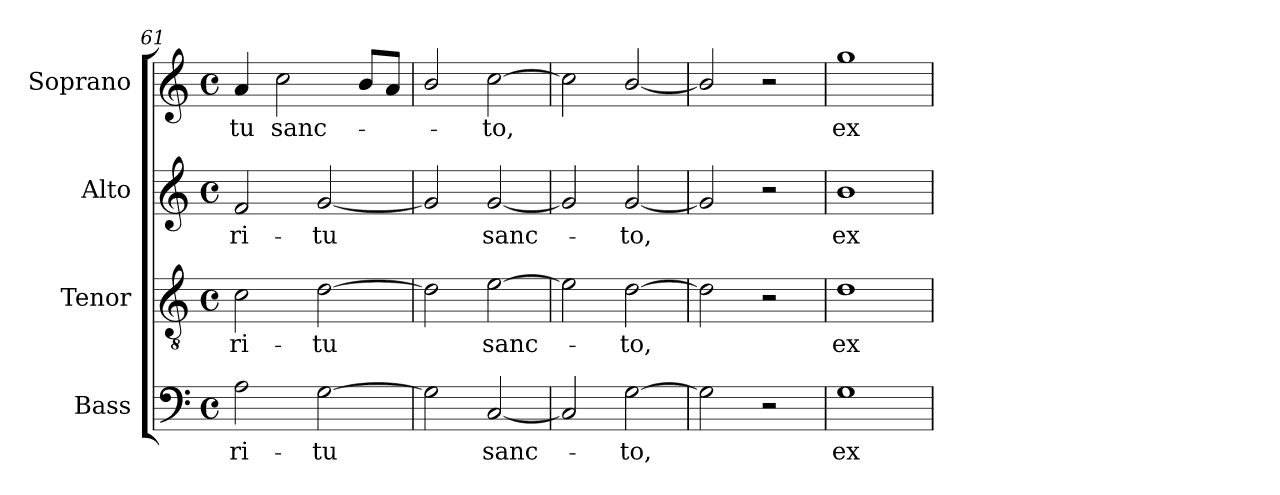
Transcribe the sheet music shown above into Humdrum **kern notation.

**kern	**text	**kern	**text	**kern	**text	**kern	**text
*part4	*part4	*part3	*part3	*part2	*part2	*part1	*part1
*staff4	*staff4	*staff3	*staff3	*staff2	*staff2	*staff1	*staff1
*I"Bass	*	*I"Tenor	*	*I"Alto	*	*I"Soprano	*
*I'B.	*	*I'T.	*	*I'A.	*	*I'S.	*
*clefF4	*	*clefGv2	*	*clefG2	*	*clefG2	*
*	*	*ITrd7c12	*	*	*	*	*
*k[]	*	*k[]	*	*k[]	*	*k[]	*
*C:	*	*C:	*	*C:	*	*C:	*
*M4/4	*	*M4/4	*	*M4/4	*	*M4/4	*
*met(c)	*	*met(c)	*	*met(c)	*	*met(c)	*
=61	=61	=61	=61	=61	=61	=61	=61
!	!LO:LY:b:color=#000000	!	!	!	!	!	!
!	!	!	!LO:LY:b:color=#000000	!	!	!	!
!	!	!	!	!	!LO:LY:b:color=#000000	!	!
!	!	!	!	!	!	!	!LO:LY:b:color=#000000
2Ai\	-ri-	2Ci\	-ri-	2fi/	-ri-	4ai/	-tu
!	!	!	!	!	!	!	!LO:LY:b:color=#000000
.	.	.	.	.	.	2cci\	sanc-
!	!LO:LY:b:color=#000000	!	!	!	!	!	!
!	!	!	!LO:LY:b:color=#000000	!	!	!	!
!	!	!	!	!	!LO:LY:b:color=#000000	!	!
[2Gi\	-tu	[2Di\	-tu	[2gi/	-tu	.	.
.	.	.	.	.	.	8bi/L	.
.	.	.	.	.	.	8ai/J	.
=62	=62	=62	=62	=62	=62	=62	=62
2Gi\]	.	2Di\]	.	2gi/]	.	2bi/	.
!	!LO:LY:b:color=#000000	!	!	!	!	!	!
!	!	!	!LO:LY:b:color=#000000	!	!	!	!
!	!	!	!	!	!LO:LY:b:color=#000000	!	!
!	!	!	!	!	!	!	!LO:LY:b:color=#000000
[2Ci/	sanc-	[2Ei\	sanc-	[2gi/	sanc-	[2cci\	-to,
=63	=63	=63	=63	=63	=63	=63	=63
2Ci/]	.	2Ei\]	.	2gi/]	.	2cci\]	.
!	!LO:LY:b:color=#000000	!	!	!	!	!	!
!	!	!	!LO:LY:b:color=#000000	!	!	!	!
!	!	!	!	!	!LO:LY:b:color=#000000	!	!
[2Gi\	-to,	[2Di\	-to,	[2gi/	-to,	[2bi/	.
!!LO:LB:g=z
=64	=64	=64	=64	=64	=64	=64	=64
2Gi\]	.	2Di\]	.	2gi/]	.	2bi/]	.
2r	.	2r	.	2r	.	2r	.
=65	=65	=65	=65	=65	=65	=65	=65
!	!LO:LY:b:color=#000000	!	!	!	!	!	!
!	!	!	!LO:LY:b:color=#000000	!	!	!	!
!	!	!	!	!	!LO:LY:b:color=#000000	!	!
!	!	!	!	!	!	!	!LO:LY:b:color=#000000
1Gi	ex	1Di	ex	1bi	ex	1ggi	ex
=	=	=	=	=	=	=	=
*-	*-	*-	*-	*-	*-	*-	*-
